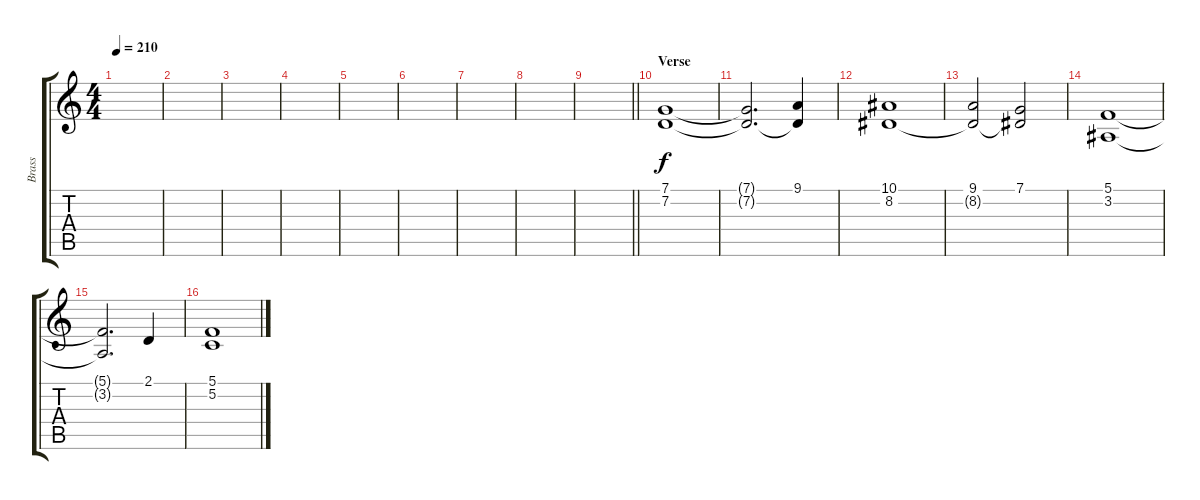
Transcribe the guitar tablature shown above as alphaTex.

\track ("Brass" "Brass") {instrument brasssection}
\staff {score tabs}
\tuning (C4 G3 Eb3 Bb2 F2 C2) {hide}
\ts (4 4)
\tempo 210
\clef g2
\ks c
|
|
|
|
|
|
|
|
\barLineRight lightlight
|
\section ("" "Verse")
(7.1 7.2).1 |
(7.1{t} 7.2{t}).2{d} (9.1 7.2{t}).4 |
(10.1 8.2).1 |
(9.1 8.2{t}).2 (7.1 8.2{t}).2 |
(5.1 3.2).1 |
(5.1{t} 3.2{t}).2{d} 2.1.4 |
(5.1 5.2).1
